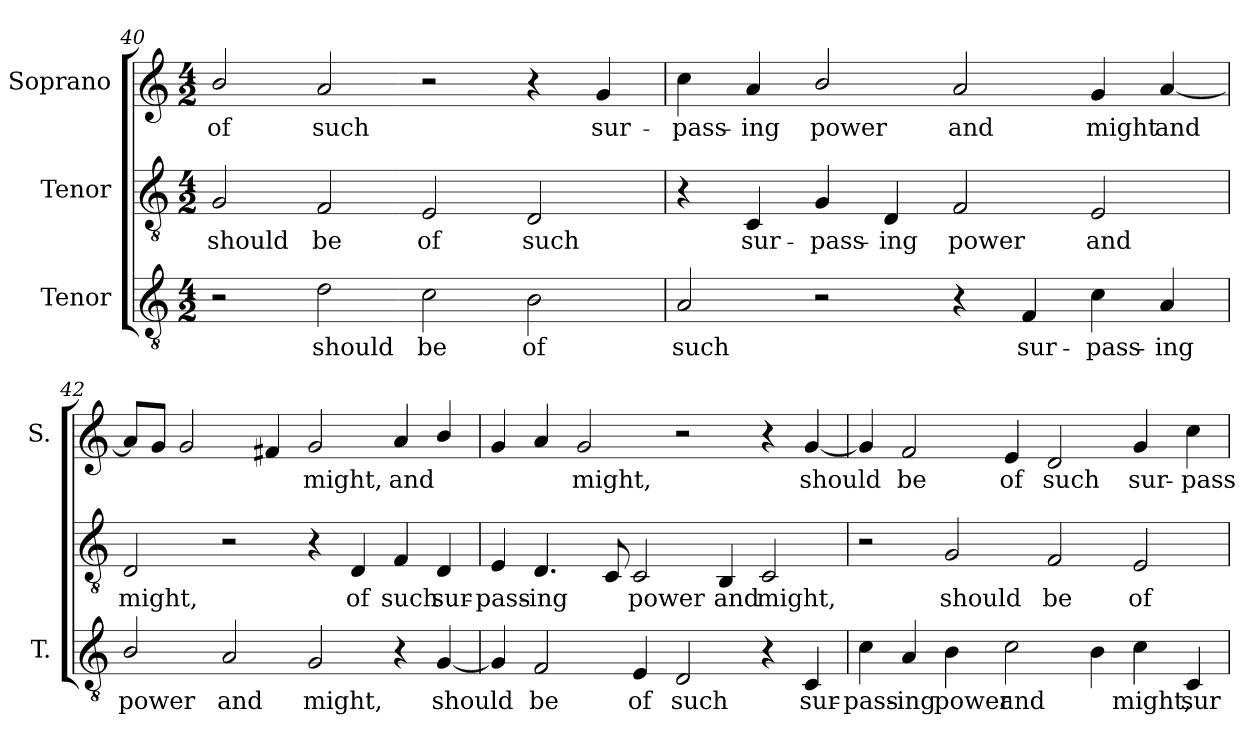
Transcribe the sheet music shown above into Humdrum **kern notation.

**kern	**text	**kern	**text	**kern	**text
*part3	*part3	*part2	*part2	*part1	*part1
*staff3	*staff3	*staff2	*staff2	*staff1	*staff1
*I"Tenor	*	*I"Tenor	*	*I"Soprano	*
*I'T.	*	*	*	*I'S.	*
!!LO:LB:g=z
*clefGv2	*	*clefGv2	*	*clefG2	*
*ITrd7c12	*	*	*	*	*
*k[]	*	*k[]	*	*k[]	*
*C:	*	*C:	*	*C:	*
*M4/2	*	*M4/2	*	*M4/2	*
=40	=40	=40	=40	=40	=40
!	!	!	!LO:LY:b:color=#000000	!	!
!	!	!	!	!	!LO:LY:b:color=#000000
2r	.	2Gi/	should	2bi/	of
!	!LO:LY:b:color=#000000	!	!	!	!
!	!	!	!LO:LY:b:color=#000000	!	!
!	!	!	!	!	!LO:LY:b:color=#000000
2Di\	should	2Fi/	be	2ai/	such
!	!LO:LY:b:color=#000000	!	!	!	!
!	!	!	!LO:LY:b:color=#000000	!	!
2Ci\	be	2Ei/	of	2r	.
!	!LO:LY:b:color=#000000	!	!	!	!
!	!	!	!LO:LY:b:color=#000000	!	!
2BBi\	of	2Di/	such	4r	.
!	!	!	!	!	!LO:LY:b:color=#000000
.	.	.	.	4gi/	sur-
=41	=41	=41	=41	=41	=41
!	!LO:LY:b:color=#000000	!	!	!	!
!	!	!	!	!	!LO:LY:b:color=#000000
2AAi/	such	4r	.	4cci\	-pass-
!	!	!	!LO:LY:b:color=#000000	!	!
!	!	!	!	!	!LO:LY:b:color=#000000
.	.	4Ci/	sur-	4ai/	-ing
!	!	!	!LO:LY:b:color=#000000	!	!
!	!	!	!	!	!LO:LY:b:color=#000000
2r	.	4Gi/	-pass-	2bi/	power
!	!	!	!LO:LY:b:color=#000000	!	!
.	.	4Di/	-ing	.	.
!	!	!	!LO:LY:b:color=#000000	!	!
!	!	!	!	!	!LO:LY:b:color=#000000
4r	.	2Fi/	power	2ai/	and
!	!LO:LY:b:color=#000000	!	!	!	!
4FFi/	sur-	.	.	.	.
!	!LO:LY:b:color=#000000	!	!	!	!
!	!	!	!LO:LY:b:color=#000000	!	!
!	!	!	!	!	!LO:LY:b:color=#000000
4Ci\	-pass-	2Ei/	and	4gi/	might
!	!LO:LY:b:color=#000000	!	!	!	!
!	!	!	!	!	!LO:LY:b:color=#000000
4AAi/	-ing	.	.	[4ai/	and
=42	=42	=42	=42	=42	=42
!	!LO:LY:b:color=#000000	!	!	!	!
!	!	!	!LO:LY:b:color=#000000	!	!
2BBi/	power	2Di/	might,	8ai/L]	.
.	.	.	.	8gi/J	.
.	.	.	.	2gi/	.
!	!LO:LY:b:color=#000000	!	!	!	!
2AAi/	and	2r	.	.	.
.	.	.	.	4f#Xi/	.
!	!LO:LY:b:color=#000000	!	!	!	!
!	!	!	!	!	!LO:LY:b:color=#000000
2GGi/	might,	4r	.	2gi/	might,
!	!	!	!LO:LY:b:color=#000000	!	!
.	.	4Di/	of	.	.
!	!	!	!LO:LY:b:color=#000000	!	!
!	!	!	!	!	!LO:LY:b:color=#000000
4r	.	4Fi/	such	4ai/	and
!	!LO:LY:b:color=#000000	!	!	!	!
!	!	!	!LO:LY:b:color=#000000	!	!
[4GGi/	should	4Di/	sur-	4bi/	.
!!LO:LB:g=z
=43	=43	=43	=43	=43	=43
!	!	!	!LO:LY:b:color=#000000	!	!
4GGi/]	.	4Ei/	-pass-	4gi/	.
!	!LO:LY:b:color=#000000	!	!	!	!
!	!	!	!LO:LY:b:color=#000000	!	!
2FFi/	be	4.Di/	-ing	4ai/	.
!	!	!	!	!	!LO:LY:b:color=#000000
.	.	.	.	2gi/	might,
.	.	8Ci/	.	.	.
!	!LO:LY:b:color=#000000	!	!	!	!
!	!	!	!LO:LY:b:color=#000000	!	!
4EEi/	of	2Ci/	power	.	.
!	!LO:LY:b:color=#000000	!	!	!	!
2DDi/	such	.	.	2r	.
!	!	!	!LO:LY:b:color=#000000	!	!
.	.	4BBi/	and	.	.
!	!	!	!LO:LY:b:color=#000000	!	!
4r	.	2Ci/	might,	4r	.
!	!LO:LY:b:color=#000000	!	!	!	!
!	!	!	!	!	!LO:LY:b:color=#000000
4CCi/	sur-	.	.	[4gi/	should
=44	=44	=44	=44	=44	=44
!	!LO:LY:b:color=#000000	!	!	!	!
4Ci\	-pass-	2r	.	4gi/]	.
!	!LO:LY:b:color=#000000	!	!	!	!
!	!	!	!	!	!LO:LY:b:color=#000000
4AAi/	-ing	.	.	2fi/	be
!	!LO:LY:b:color=#000000	!	!	!	!
!	!	!	!LO:LY:b:color=#000000	!	!
4BBi\	power	2Gi/	should	.	.
!	!LO:LY:b:color=#000000	!	!	!	!
!	!	!	!	!	!LO:LY:b:color=#000000
2Ci\	and	.	.	4ei/	of
!	!	!	!LO:LY:b:color=#000000	!	!
!	!	!	!	!	!LO:LY:b:color=#000000
.	.	2Fi/	be	2di/	such
4BBi\	.	.	.	.	.
!	!LO:LY:b:color=#000000	!	!	!	!
!	!	!	!LO:LY:b:color=#000000	!	!
!	!	!	!	!	!LO:LY:b:color=#000000
4Ci\	might,	2Ei/	of	4gi/	sur-
!	!LO:LY:b:color=#000000	!	!	!	!
!	!	!	!	!	!LO:LY:b:color=#000000
4CCi/	sur-	.	.	4cci\	-pass-
=	=	=	=	=	=
*-	*-	*-	*-	*-	*-
